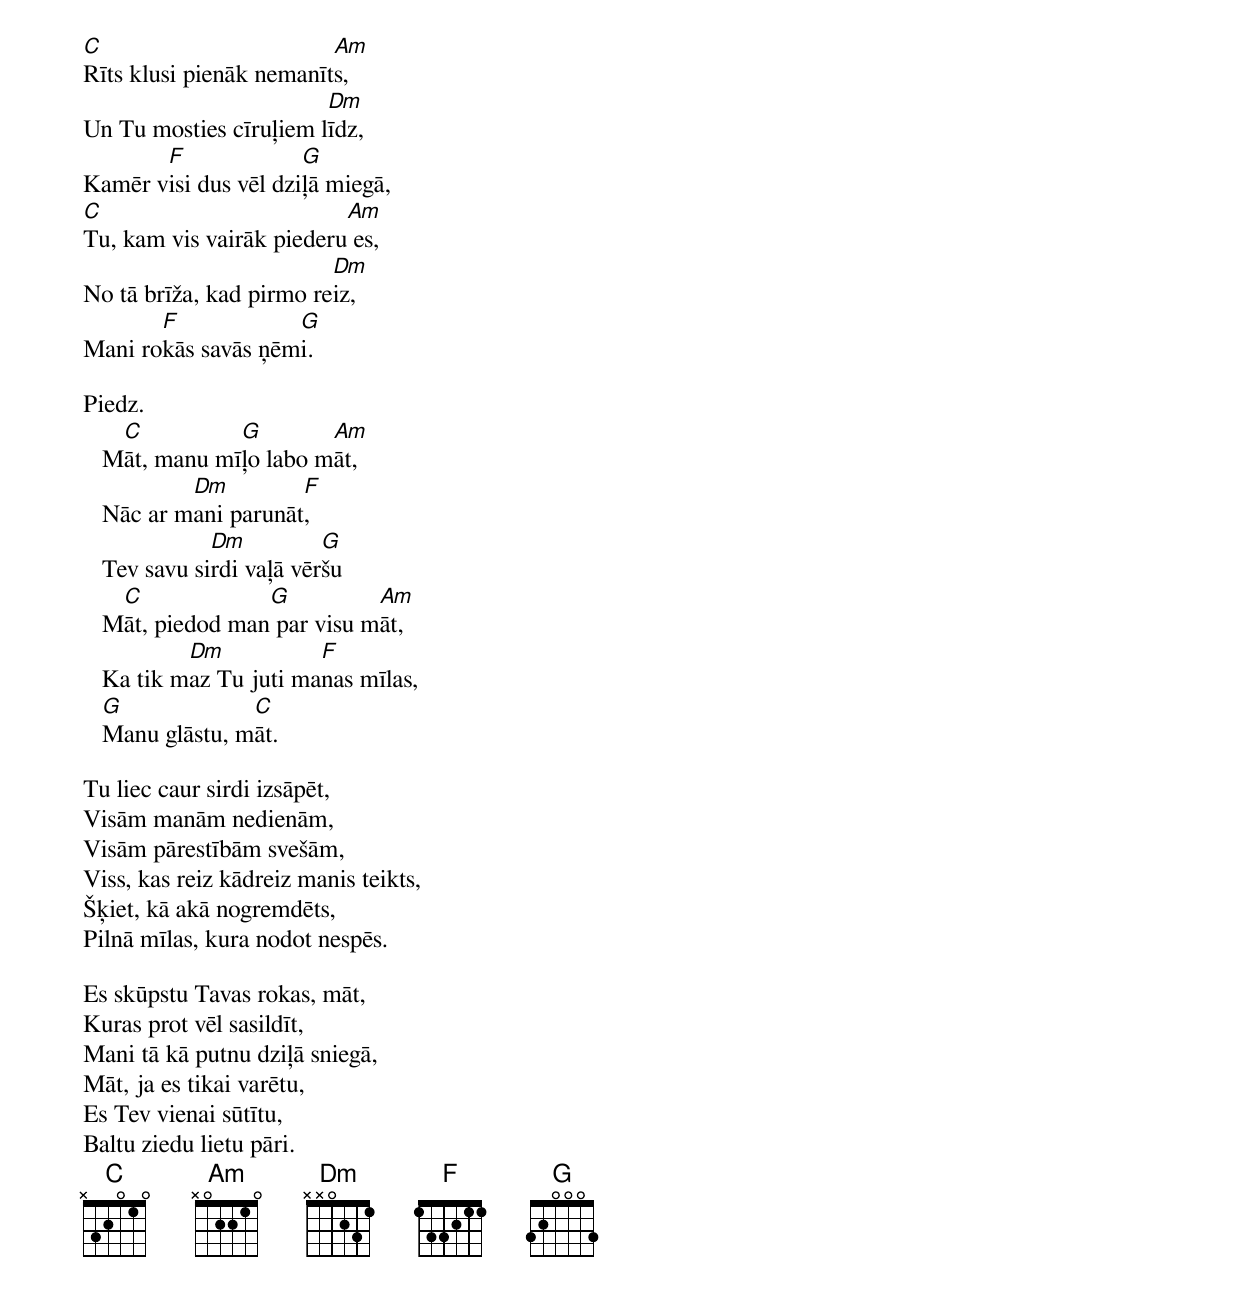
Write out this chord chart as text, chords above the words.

C                        Am
Rīts klusi pienāk nemanīts,
                        Dm
Un Tu mosties cīruļiem līdz,
       F              G
Kamēr visi dus vēl dziļā miegā,
C                         Am
Tu, kam vis vairāk piederu es,
                         Dm
No tā brīža, kad pirmo reiz,
       F            G
Mani rokās savās ņēmi.

Piedz.
    C          G        Am
   Māt, manu mīļo labo māt,
           Dm         F
   Nāc ar mani parunāt,
              Dm          G
   Tev savu sirdi vaļā vēršu
    C             G          Am
   Māt, piedod man par visu māt,
           Dm           F
   Ka tik maz Tu juti manas mīlas,
   G             C
   Manu glāstu, māt.

Tu liec caur sirdi izsāpēt,
Visām manām nedienām,
Visām pārestībām svešām,
Viss, kas reiz kādreiz manis teikts,
Šķiet, kā akā nogremdēts,
Pilnā mīlas, kura nodot nespēs.

Es skūpstu Tavas rokas, māt,
Kuras prot vēl sasildīt,
Mani tā kā putnu dziļā sniegā,
Māt, ja es tikai varētu,
Es Tev vienai sūtītu,
Baltu ziedu lietu pāri.
